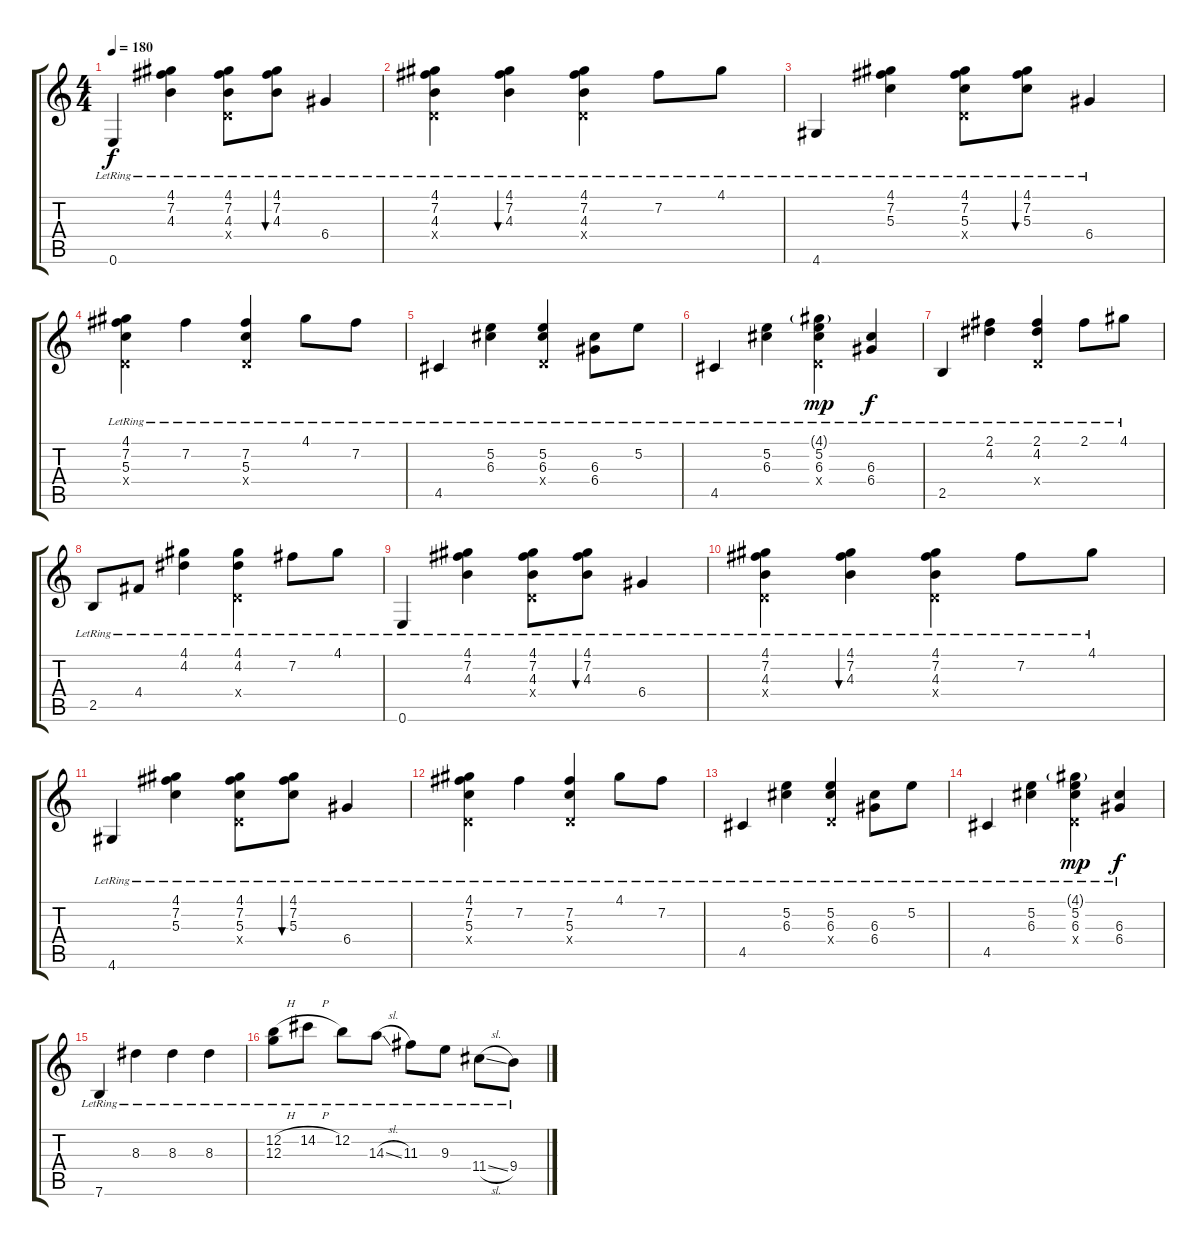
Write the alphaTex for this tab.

\track "" {instrument acousticguitarsteel}
\staff {score tabs}
\tuning (E4 B3 G3 D3 A2 E2) {hide}
\ts (4 4)
\tempo 180
\clef g2
\ks c
0.6{lr}.4{dy f} (4.1{lr} 7.2{lr} 4.3{lr}).4 (4.1{lr} 7.2{lr} 4.3{lr} 0.4{x}).8 (4.1{lr} 7.2{lr} 4.3{lr}).8{bu 60} 6.4{lr}.4 |
(4.1{lr} 7.2{lr} 4.3{lr} 0.4{x}).4 (4.1{lr} 7.2{lr} 4.3{lr}).4{bu 60} (4.1{lr} 7.2{lr} 4.3{lr} 0.4{x}).4 7.2{lr}.8 4.1{lr}.8 |
4.6{lr}.4 (4.1{lr} 7.2{lr} 5.3{lr}).4 (4.1{lr} 7.2{lr} 5.3{lr} 0.4{x}).8 (4.1{lr} 7.2{lr} 5.3{lr}).8{bu 60} 6.4{lr}.4 |
(4.1{lr} 7.2{lr} 5.3{lr} 0.4{x}).4 7.2{lr}.4 (7.2{lr} 5.3{lr} 0.4{x}).4 4.1{lr}.8 7.2{lr}.8 |
4.5{lr}.4 (5.2{lr} 6.3{lr}).4 (5.2{lr} 6.3{lr} 0.4{x}).4 (6.3{lr} 6.4{lr}).8 5.2{lr}.8 |
4.5{lr}.4 (5.2{lr} 6.3{lr}).4 (4.1{g lr} 5.2{lr} 6.3{lr} 0.4{x}).4{dy mp} (6.3{lr} 6.4{lr}).4{dy f} |
2.5{lr}.4 (2.1{lr} 4.2{lr}).4 (2.1{lr} 4.2{lr} 0.4{x}).4 2.1{lr}.8 4.1{lr}.8 |
2.5{lr}.8 4.4{lr}.8 (4.1{lr} 4.2{lr}).4 (4.1{lr} 4.2{lr} 0.4{x}).4 7.2{lr}.8 4.1{lr}.8 |
0.6{lr}.4 (4.1{lr} 7.2{lr} 4.3{lr}).4 (4.1{lr} 7.2{lr} 4.3{lr} 0.4{x}).8 (4.1{lr} 7.2{lr} 4.3{lr}).8{bu 60} 6.4{lr}.4 |
(4.1{lr} 7.2{lr} 4.3{lr} 0.4{x}).4 (4.1{lr} 7.2{lr} 4.3{lr}).4{bu 60} (4.1{lr} 7.2{lr} 4.3{lr} 0.4{x}).4 7.2{lr}.8 4.1{lr}.8 |
4.6{lr}.4 (4.1{lr} 7.2{lr} 5.3{lr}).4 (4.1{lr} 7.2{lr} 5.3{lr} 0.4{x}).8 (4.1{lr} 7.2{lr} 5.3{lr}).8{bu 60} 6.4{lr}.4 |
(4.1{lr} 7.2{lr} 5.3{lr} 0.4{x}).4 7.2{lr}.4 (7.2{lr} 5.3{lr} 0.4{x}).4 4.1{lr}.8 7.2{lr}.8 |
4.5{lr}.4 (5.2{lr} 6.3{lr}).4 (5.2{lr} 6.3{lr} 0.4{x}).4 (6.3{lr} 6.4{lr}).8 5.2{lr}.8 |
4.5{lr}.4 (5.2{lr} 6.3{lr}).4 (4.1{g lr} 5.2{lr} 6.3{lr} 0.4{x}).4{dy mp} (6.3{lr} 6.4{lr}).4{dy f} |
7.6{lr}.4 8.3{lr}.4 8.3{lr}.4 8.3{lr}.4 |
(12.2{h lr} 12.3{lr}).8 14.2{h lr}.8 12.2{lr}.8 14.3{sl lr}.8 11.3{lr}.8 9.3{lr}.8 11.4{sl lr}.8 9.4{lr}.8
